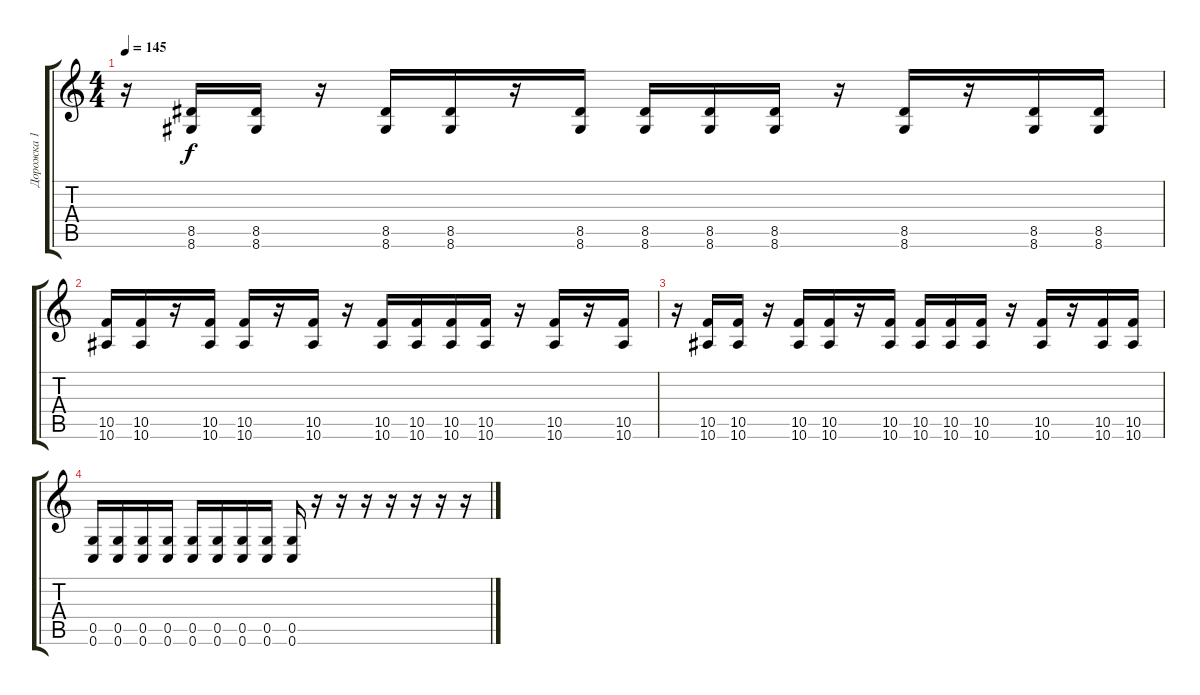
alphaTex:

\track ("Дорожка 1" "Дорожка 1") {instrument distortionguitar}
\staff {score tabs}
\tuning (D4 A3 F3 C3 G2 C2) {hide}
\ts (4 4)
\tempo 145
\clef g2
\ks c
r.16{dy f} (8.5 8.6).16 (8.5 8.6).16 r.16 (8.5 8.6).16 (8.5 8.6).16 r.16 (8.5 8.6).16 (8.5 8.6).16 (8.5 8.6).16 (8.5 8.6).16 r.16 (8.5 8.6).16 r.16 (8.5 8.6).16 (8.5 8.6).16 |
(10.5 10.6).16 (10.5 10.6).16 r.16 (10.5 10.6).16 (10.5 10.6).16 r.16 (10.5 10.6).16 r.16 (10.5 10.6).16 (10.5 10.6).16 (10.5 10.6).16 (10.5 10.6).16 r.16 (10.5 10.6).16 r.16 (10.5 10.6).16 |
r.16 (10.5 10.6).16 (10.5 10.6).16 r.16 (10.5 10.6).16 (10.5 10.6).16 r.16 (10.5 10.6).16 (10.5 10.6).16 (10.5 10.6).16 (10.5 10.6).16 r.16 (10.5 10.6).16 r.16 (10.5 10.6).16 (10.5 10.6).16 |
(0.5 0.6).16 (0.5 0.6).16 (0.5 0.6).16 (0.5 0.6).16 (0.5 0.6).16 (0.5 0.6).16 (0.5 0.6).16 (0.5 0.6).16 (0.5 0.6).16 r.16 r.16 r.16 r.16 r.16 r.16 r.16
